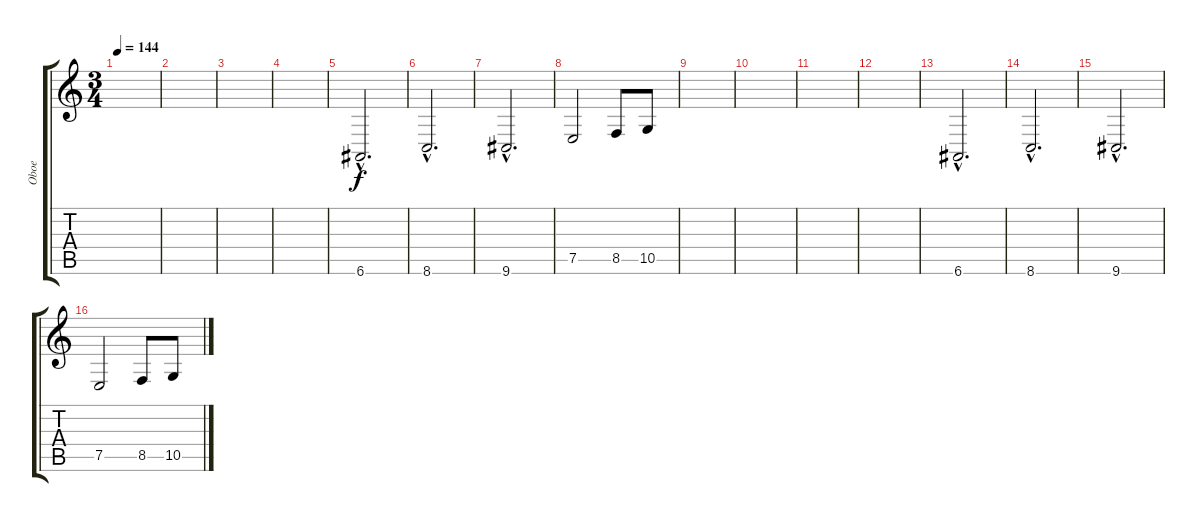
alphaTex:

\track ("Oboe" "Oboe") {instrument oboe}
\staff {score tabs}
\tuning (E4 B3 G3 D3 A2 E2) {hide}
\ts (3 4)
\tempo 144
\clef g2
\ks c
|
|
|
|
6.6{hac}.2{d} |
8.6{hac}.2{d} |
9.6{hac}.2{d} |
7.5.2 8.5.8 10.5.8 |
|
|
|
|
6.6{hac}.2{d} |
8.6{hac}.2{d} |
9.6{hac}.2{d} |
7.5.2 8.5.8 10.5.8
